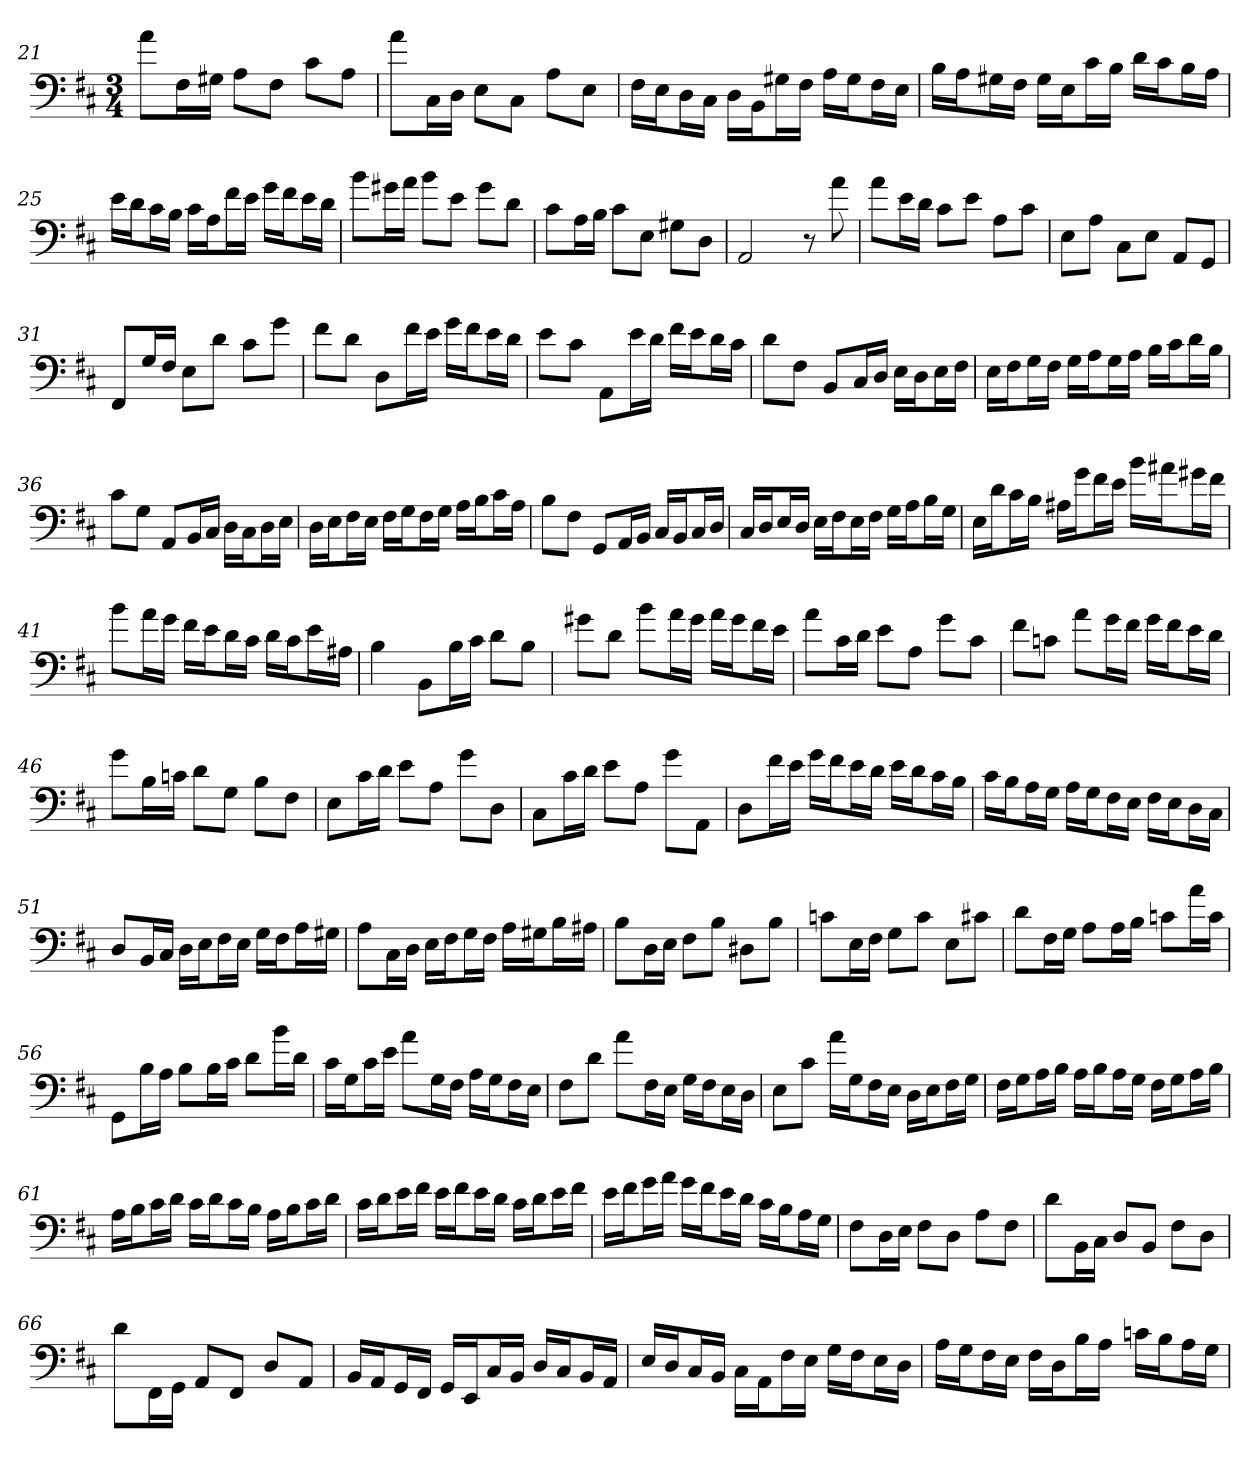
**kern
*part1
*staff1
*clefF4
*k[f#c#]
*D:
*M3/4
=21
8a\L
16F#\L
16G#X\JJ
8A\L
8F#\J
8c#\L
8A\J
=22
8a\L
16C#\L
16D\JJ
8E\L
8C#\J
8A\L
8E\J
=23
16F#\LL
16E\J
16D\L
16C#\JJ
16D\LL
16BB\J
16G#X\L
16F#\JJ
16A\LL
16G#\J
16F#\L
16E\JJ
=24
16B\LL
16A\J
16G#X\L
16F#\JJ
16G#\LL
16E\J
16c#\L
16B\JJ
16d\LL
16c#\J
16B\L
16A\JJ
=25
16e\LL
16d\J
16c#\L
16B\JJ
16c#\LL
16A\J
16f#\L
16e\JJ
16g\LL
16f#\J
16e\L
16d\JJ
=26
8b\L
16g#X\L
16a\JJ
8b\L
8e\J
8g#\L
8d\J
=27
8c#\L
16A\L
16B\JJ
8c#\L
8E\J
8G#X\L
8D\J
=28
2AA
8r
8a
=29
8a\L
16e\L
16d\JJ
8c#\L
8e\J
8A\L
8c#\J
=30
8E\L
8A\J
8C#\L
8E\J
8AA/L
8GG/J
=31
8FF#/L
16G/L
16F#/JJ
8E\L
8d\J
8c#\L
8g\J
=32
8f#\L
8d\J
8D\L
16f#\L
16e\JJ
16g\LL
16f#\J
16e\L
16d\JJ
=33
8e\L
8c#\J
8AA\L
16e\L
16d\JJ
16f#\LL
16e\J
16d\L
16c#\JJ
=34
8d\L
8F#\J
8BB/L
16C#/L
16D/JJ
16E\LL
16D\J
16E\L
16F#\JJ
=35
16E\LL
16F#\J
16G\L
16F#\JJ
16G\LL
16A\J
16G\L
16A\JJ
16B\LL
16c#\J
16d\L
16B\JJ
=36
8c#\L
8G\J
8AA/L
16BB/L
16C#/JJ
16D\LL
16C#\J
16D\L
16E\JJ
=37
16D\LL
16E\J
16F#\L
16E\JJ
16F#\LL
16G\J
16F#\L
16G\JJ
16A\LL
16B\J
16c#\L
16A\JJ
=38
8B\L
8F#\J
8GG/L
16AA/L
16BB/JJ
16C#/LL
16BB/J
16C#/L
16D/JJ
=39
16C#/LL
16D/J
16E/L
16D/JJ
16E\LL
16F#\J
16E\L
16F#\JJ
16G\LL
16A\J
16B\L
16G\JJ
=40
16E\LL
16d\J
16c#\L
16B\JJ
16A#X\LL
16g\J
16f#\L
16e\JJ
16b\LL
16a#X\J
16g#X\L
16f#\JJ
=41
8b\L
16a\L
16g\JJ
16f#\LL
16e\J
16d\L
16c#\JJ
16d\LL
16c#\J
16e\L
16A#X\JJ
=42
4B
8BB\L
16B\L
16c#\JJ
8d\L
8B\J
=43
8g#X\L
8d\J
8b\L
16a\L
16g#\JJ
16a\LL
16g#\J
16f#\L
16e\JJ
=44
8a\L
16c#\L
16d\JJ
8e\L
8A\J
8g\L
8c#\J
=45
8f#\L
8cn\J
8a\L
16g\L
16f#\JJ
16g\LL
16f#\J
16e\L
16d\JJ
=46
8g\L
16B\L
16cn\JJ
8d\L
8G\J
8B\L
8F#\J
=47
8E\L
16c#\L
16d\JJ
8e\L
8A\J
8g\L
8D\J
=48
8C#\L
16c#\L
16d\JJ
8e\L
8A\J
8g\L
8AA\J
=49
8D\L
16f#\L
16e\JJ
16g\LL
16f#\J
16e\L
16d\JJ
16e\LL
16d\J
16c#\L
16B\JJ
=50
16c#\LL
16B\J
16A\L
16G\JJ
16A\LL
16G\J
16F#\L
16E\JJ
16F#\LL
16E\J
16D\L
16C#\JJ
=51
8D/L
16BB/L
16C#/JJ
16D\LL
16E\J
16F#\L
16E\JJ
16G\LL
16F#\J
16A\L
16G#X\JJ
=52
8A\L
16C#\L
16D\JJ
16E\LL
16F#\J
16G\L
16F#\JJ
16A\LL
16G#X\J
16B\L
16A#X\JJ
=53
8B\L
16D\L
16E\JJ
8F#\L
8B\J
8D#X\L
8B\J
=54
8cn\L
16E\L
16F#\JJ
8G\L
8c\J
8E\L
8c#X\J
=55
8d\L
16F#\L
16G\JJ
8A\L
16A\L
16B\JJ
8cn\L
16a\L
16c\JJ
=56
8GG\L
16B\L
16A\JJ
8B\L
16B\L
16c#\JJ
8d\L
16b\L
16d\JJ
=57
16c#\LL
16G\J
16c#\L
16e\JJ
8a\L
16G\L
16F#\JJ
16A\LL
16G\J
16F#\L
16E\JJ
=58
8F#\L
8d\J
8a\L
16F#\L
16E\JJ
16G\LL
16F#\J
16E\L
16D\JJ
=59
8E\L
8c#\J
16a\LL
16G\J
16F#\L
16E\JJ
16D\LL
16E\J
16F#\L
16G\JJ
=60
16F#\LL
16G\J
16A\L
16B\JJ
16A\LL
16B\J
16A\L
16G\JJ
16F#\LL
16G\J
16A\L
16B\JJ
=61
16A\LL
16B\J
16c#\L
16d\JJ
16c#\LL
16d\J
16c#\L
16B\JJ
16A\LL
16B\J
16c#\L
16d\JJ
=62
16c#\LL
16d\J
16e\L
16f#\JJ
16e\LL
16f#\J
16e\L
16d\JJ
16c#\LL
16d\J
16e\L
16f#\JJ
=63
16e\LL
16f#\J
16g\L
16a\JJ
16g\LL
16f#\J
16e\L
16d\JJ
16c#\LL
16B\J
16A\L
16G\JJ
=64
8F#\L
16D\L
16E\JJ
8F#\L
8D\J
8A\L
8F#\J
=65
8d\L
16BB\L
16C#\JJ
8D/L
8BB/J
8F#\L
8D\J
=66
8d\L
16FF#\L
16GG\JJ
8AA/L
8FF#/J
8D/L
8AA/J
=67
16BB/LL
16AA/J
16GG/L
16FF#/JJ
16GG/LL
16EE/J
16C#/L
16BB/JJ
16D/LL
16C#/J
16BB/L
16AA/JJ
=68
16E/LL
16D/J
16C#/L
16BB/JJ
16C#\LL
16AA\J
16F#\L
16E\JJ
16G\LL
16F#\J
16E\L
16D\JJ
=69
16A\LL
16G\J
16F#\L
16E\JJ
16F#\LL
16D\J
16B\L
16A\JJ
16cn\LL
16B\J
16A\L
16G\JJ
=
*-
